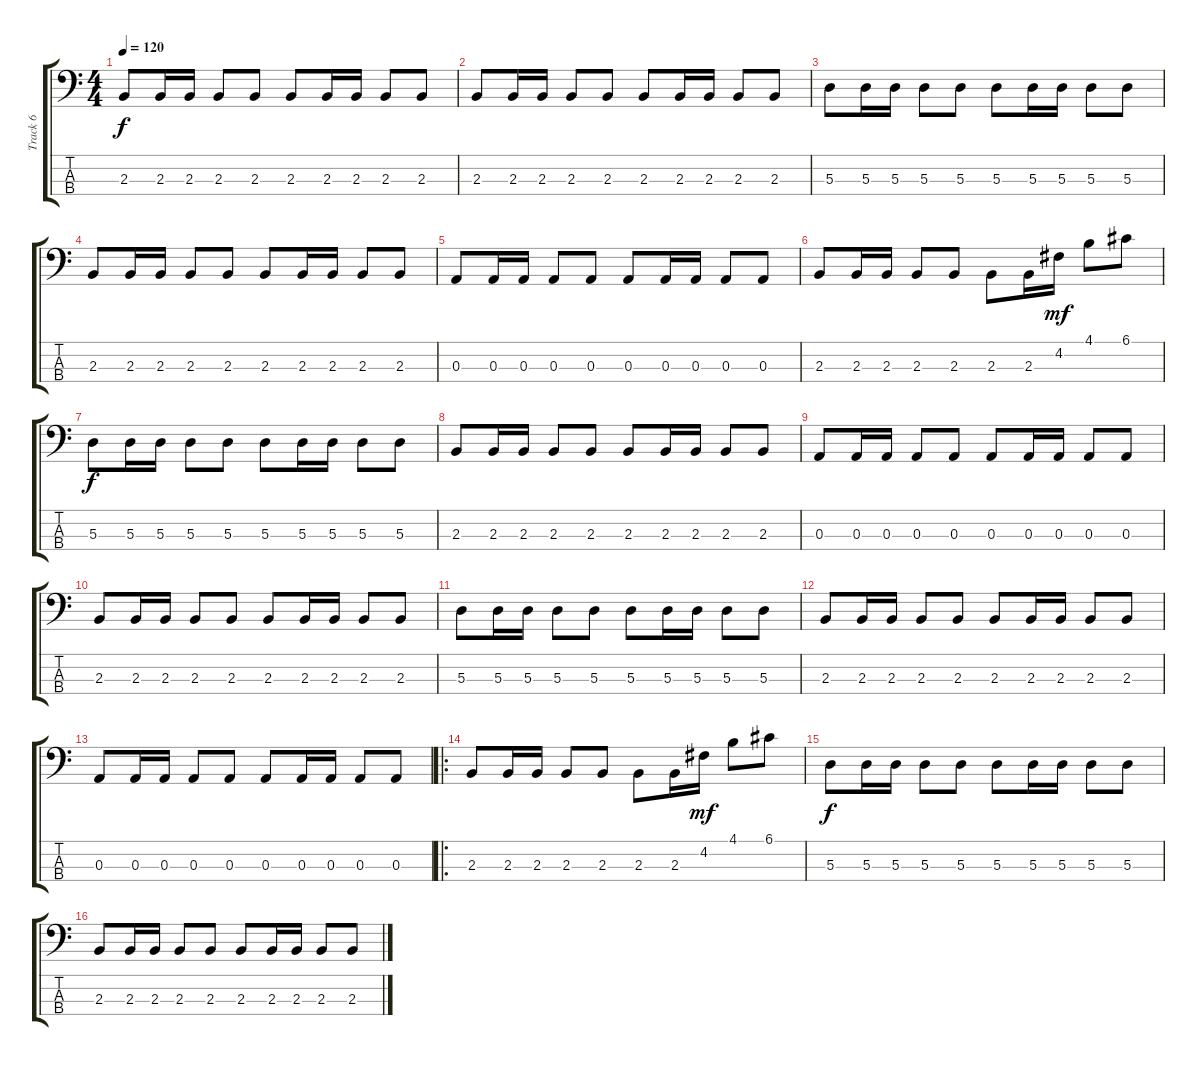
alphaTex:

\track ("Track 6" "Track 6") {instrument electricbassfinger}
\staff {score tabs}
\tuning (G2 D2 A1 E1) {hide}
\ts (4 4)
\tempo 120
\clef f4
\ks c
2.3.8{dy f} 2.3.16 2.3.16 2.3.8 2.3.8 2.3.8 2.3.16 2.3.16 2.3.8 2.3.8 |
2.3.8 2.3.16 2.3.16 2.3.8 2.3.8 2.3.8 2.3.16 2.3.16 2.3.8 2.3.8 |
5.3.8 5.3.16 5.3.16 5.3.8 5.3.8 5.3.8 5.3.16 5.3.16 5.3.8 5.3.8 |
2.3.8 2.3.16 2.3.16 2.3.8 2.3.8 2.3.8 2.3.16 2.3.16 2.3.8 2.3.8 |
0.3.8 0.3.16 0.3.16 0.3.8 0.3.8 0.3.8 0.3.16 0.3.16 0.3.8 0.3.8 |
2.3.8 2.3.16 2.3.16 2.3.8 2.3.8 2.3.8 2.3.16 4.2.16{dy mf} 4.1.8 6.1.8 |
5.3.8{dy f} 5.3.16 5.3.16 5.3.8 5.3.8 5.3.8 5.3.16 5.3.16 5.3.8 5.3.8 |
2.3.8 2.3.16 2.3.16 2.3.8 2.3.8 2.3.8 2.3.16 2.3.16 2.3.8 2.3.8 |
0.3.8 0.3.16 0.3.16 0.3.8 0.3.8 0.3.8 0.3.16 0.3.16 0.3.8 0.3.8 |
2.3.8 2.3.16 2.3.16 2.3.8 2.3.8 2.3.8 2.3.16 2.3.16 2.3.8 2.3.8 |
5.3.8 5.3.16 5.3.16 5.3.8 5.3.8 5.3.8 5.3.16 5.3.16 5.3.8 5.3.8 |
2.3.8 2.3.16 2.3.16 2.3.8 2.3.8 2.3.8 2.3.16 2.3.16 2.3.8 2.3.8 |
0.3.8 0.3.16 0.3.16 0.3.8 0.3.8 0.3.8 0.3.16 0.3.16 0.3.8 0.3.8 |
\ro
2.3.8 2.3.16 2.3.16 2.3.8 2.3.8 2.3.8 2.3.16 4.2.16{dy mf} 4.1.8 6.1.8 |
5.3.8{dy f} 5.3.16 5.3.16 5.3.8 5.3.8 5.3.8 5.3.16 5.3.16 5.3.8 5.3.8 |
2.3.8 2.3.16 2.3.16 2.3.8 2.3.8 2.3.8 2.3.16 2.3.16 2.3.8 2.3.8
